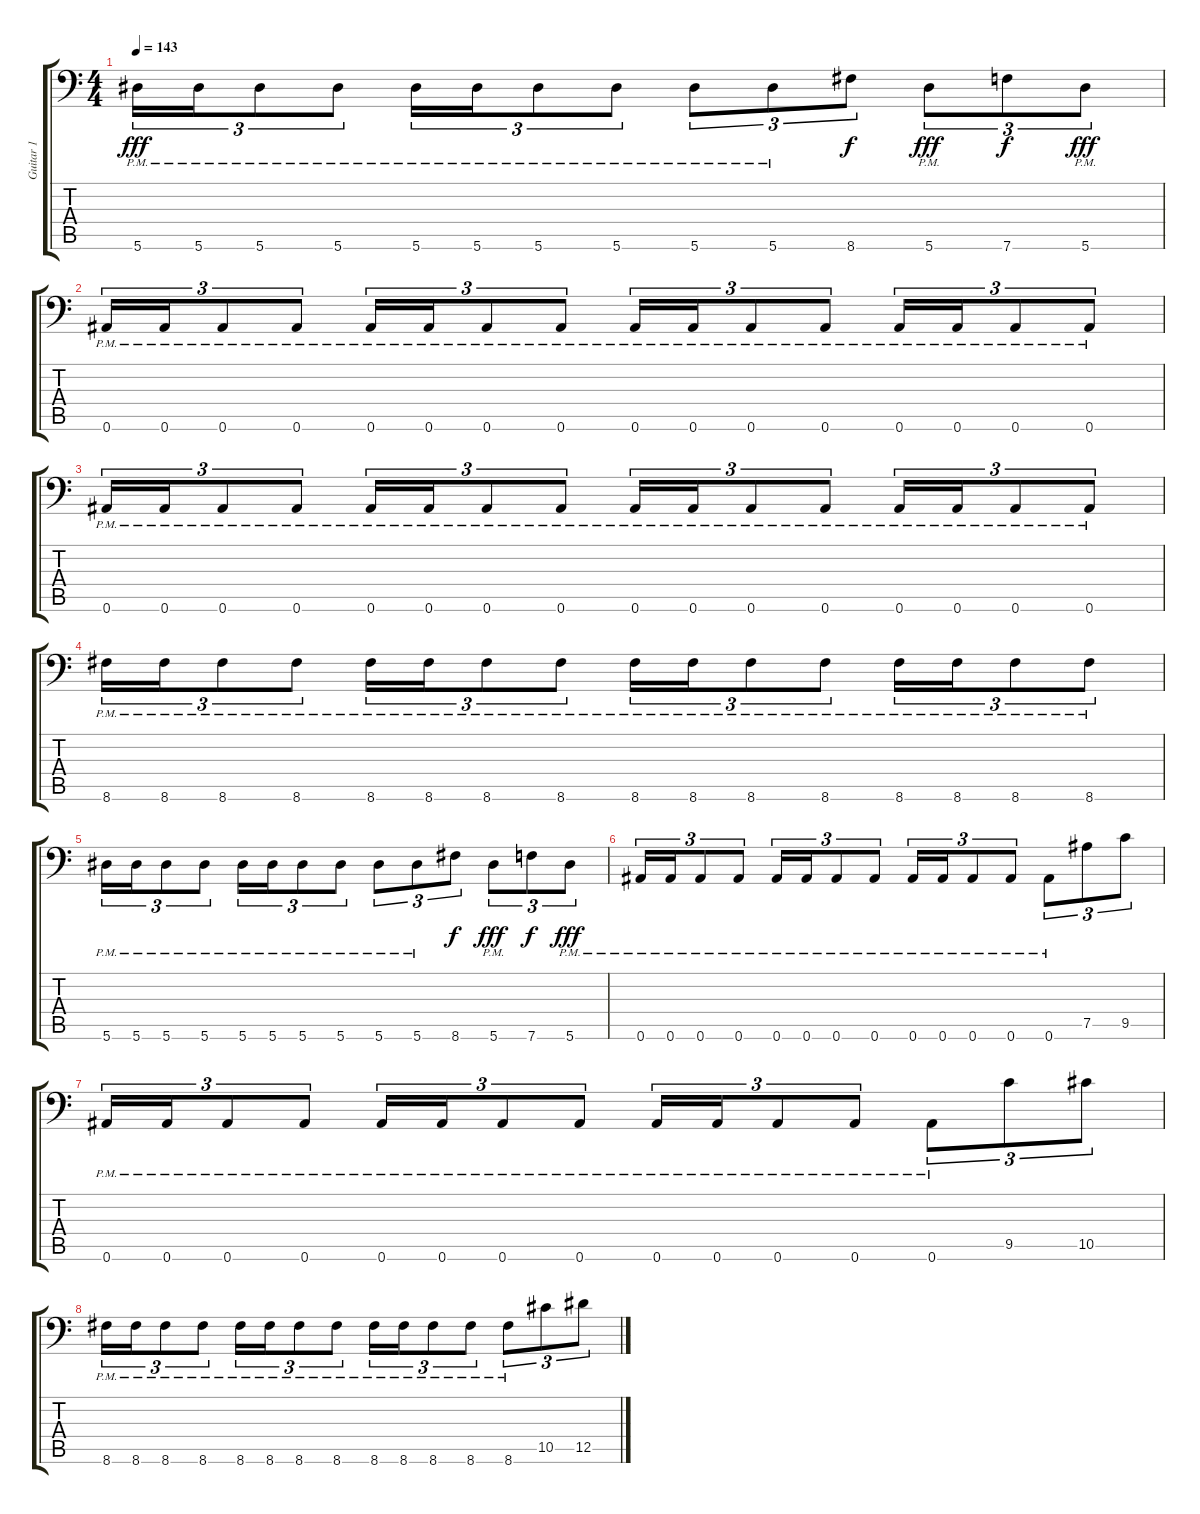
\track ("Guitar 1" "Guitar 1") {instrument distortionguitar}
\staff {score tabs}
\tuning (Bb3 F3 Db3 Ab2 Eb2 Bb1) {hide}
\ts (4 4)
\tempo 143
\clef f4
\ks c
5.6{pm}.16{tu (3 2) dy fff} 5.6{pm}.16{tu (3 2)} 5.6{pm}.8{tu (3 2)} 5.6{pm}.8{tu (3 2)} 5.6{pm}.16{tu (3 2)} 5.6{pm}.16{tu (3 2)} 5.6{pm}.8{tu (3 2)} 5.6{pm}.8{tu (3 2)} 5.6{pm}.8{tu (3 2)} 5.6{pm}.8{tu (3 2)} 8.6.8{tu (3 2) dy f} 5.6{pm}.8{tu (3 2) dy fff} 7.6.8{tu (3 2) dy f} 5.6{pm}.8{tu (3 2) dy fff} |
0.6{pm}.16{tu (3 2)} 0.6{pm}.16{tu (3 2)} 0.6{pm}.8{tu (3 2)} 0.6{pm}.8{tu (3 2)} 0.6{pm}.16{tu (3 2)} 0.6{pm}.16{tu (3 2)} 0.6{pm}.8{tu (3 2)} 0.6{pm}.8{tu (3 2)} 0.6{pm}.16{tu (3 2)} 0.6{pm}.16{tu (3 2)} 0.6{pm}.8{tu (3 2)} 0.6{pm}.8{tu (3 2)} 0.6{pm}.16{tu (3 2)} 0.6{pm}.16{tu (3 2)} 0.6{pm}.8{tu (3 2)} 0.6{pm}.8{tu (3 2)} |
0.6{pm}.16{tu (3 2)} 0.6{pm}.16{tu (3 2)} 0.6{pm}.8{tu (3 2)} 0.6{pm}.8{tu (3 2)} 0.6{pm}.16{tu (3 2)} 0.6{pm}.16{tu (3 2)} 0.6{pm}.8{tu (3 2)} 0.6{pm}.8{tu (3 2)} 0.6{pm}.16{tu (3 2)} 0.6{pm}.16{tu (3 2)} 0.6{pm}.8{tu (3 2)} 0.6{pm}.8{tu (3 2)} 0.6{pm}.16{tu (3 2)} 0.6{pm}.16{tu (3 2)} 0.6{pm}.8{tu (3 2)} 0.6{pm}.8{tu (3 2)} |
8.6{pm}.16{tu (3 2)} 8.6{pm}.16{tu (3 2)} 8.6{pm}.8{tu (3 2)} 8.6{pm}.8{tu (3 2)} 8.6{pm}.16{tu (3 2)} 8.6{pm}.16{tu (3 2)} 8.6{pm}.8{tu (3 2)} 8.6{pm}.8{tu (3 2)} 8.6{pm}.16{tu (3 2)} 8.6{pm}.16{tu (3 2)} 8.6{pm}.8{tu (3 2)} 8.6{pm}.8{tu (3 2)} 8.6{pm}.16{tu (3 2)} 8.6{pm}.16{tu (3 2)} 8.6{pm}.8{tu (3 2)} 8.6{pm}.8{tu (3 2)} |
5.6{pm}.16{tu (3 2)} 5.6{pm}.16{tu (3 2)} 5.6{pm}.8{tu (3 2)} 5.6{pm}.8{tu (3 2)} 5.6{pm}.16{tu (3 2)} 5.6{pm}.16{tu (3 2)} 5.6{pm}.8{tu (3 2)} 5.6{pm}.8{tu (3 2)} 5.6{pm}.8{tu (3 2)} 5.6{pm}.8{tu (3 2)} 8.6.8{tu (3 2) dy f} 5.6{pm}.8{tu (3 2) dy fff} 7.6.8{tu (3 2) dy f} 5.6{pm}.8{tu (3 2) dy fff} |
0.6{pm}.16{tu (3 2)} 0.6{pm}.16{tu (3 2)} 0.6{pm}.8{tu (3 2)} 0.6{pm}.8{tu (3 2)} 0.6{pm}.16{tu (3 2)} 0.6{pm}.16{tu (3 2)} 0.6{pm}.8{tu (3 2)} 0.6{pm}.8{tu (3 2)} 0.6{pm}.16{tu (3 2)} 0.6{pm}.16{tu (3 2)} 0.6{pm}.8{tu (3 2)} 0.6{pm}.8{tu (3 2)} 0.6{pm}.8{tu (3 2)} 7.5.8{tu (3 2)} 9.5.8{tu (3 2)} |
0.6{pm}.16{tu (3 2)} 0.6{pm}.16{tu (3 2)} 0.6{pm}.8{tu (3 2)} 0.6{pm}.8{tu (3 2)} 0.6{pm}.16{tu (3 2)} 0.6{pm}.16{tu (3 2)} 0.6{pm}.8{tu (3 2)} 0.6{pm}.8{tu (3 2)} 0.6{pm}.16{tu (3 2)} 0.6{pm}.16{tu (3 2)} 0.6{pm}.8{tu (3 2)} 0.6{pm}.8{tu (3 2)} 0.6{pm}.8{tu (3 2)} 9.5.8{tu (3 2)} 10.5.8{tu (3 2)} |
8.6{pm}.16{tu (3 2)} 8.6{pm}.16{tu (3 2)} 8.6{pm}.8{tu (3 2)} 8.6{pm}.8{tu (3 2)} 8.6{pm}.16{tu (3 2)} 8.6{pm}.16{tu (3 2)} 8.6{pm}.8{tu (3 2)} 8.6{pm}.8{tu (3 2)} 8.6{pm}.16{tu (3 2)} 8.6{pm}.16{tu (3 2)} 8.6{pm}.8{tu (3 2)} 8.6{pm}.8{tu (3 2)} 8.6{pm}.8{tu (3 2)} 10.5.8{tu (3 2)} 12.5.8{tu (3 2)}
